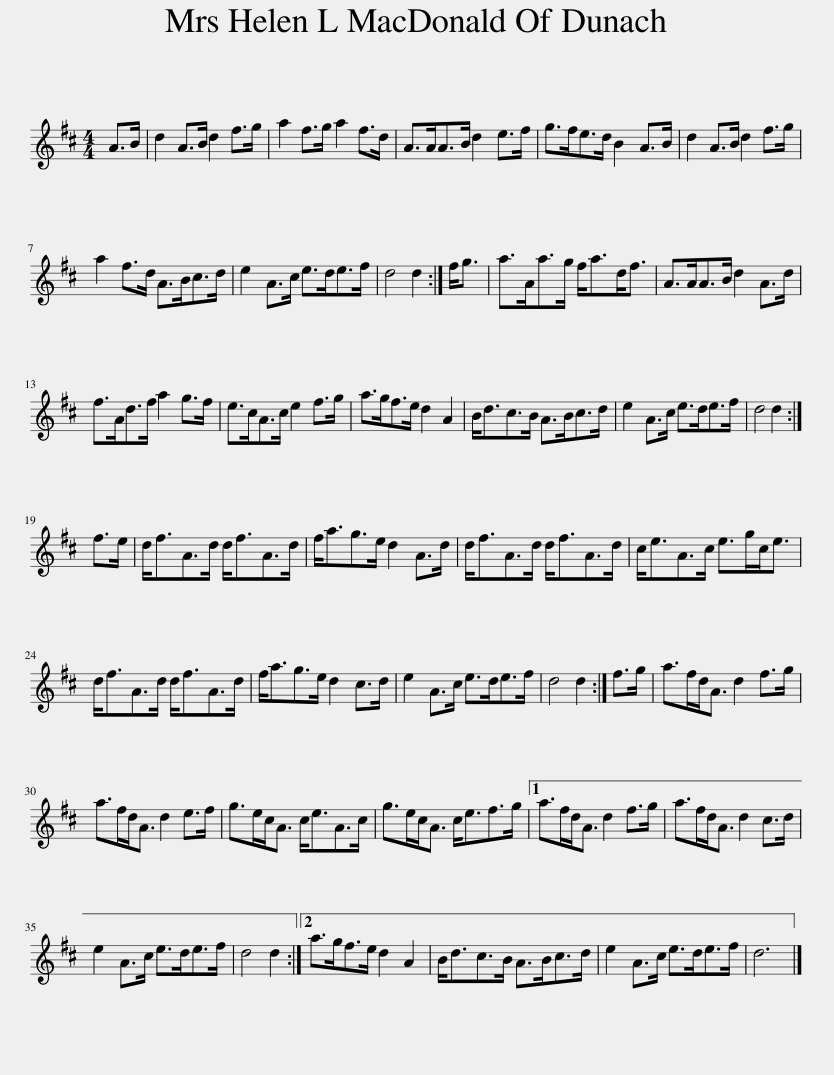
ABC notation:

X:1
L:1/8
M:4/4
I:linebreak $
K:D
V:1 treble
V:1
 A>B | d2 A>B d2 f>g | a2 f>g a2 f>d | A>AA>B d2 e>f | g>fe>d B2 A>B | %5
 d2 A>B d2 f>g |$ a2 f>d A>Bc>d | e2 A>c e>de>f | d4 d2 :| f<g | %10
 a>Aa>g f<ad<f | A>AA>B d2 A>d |$ f>Ad>f a2 g>f | e>cA>c e2 f>g | a>gf>e d2 A2 | %15
 B<dc>B A>Bc>d | e2 A>c e>de>f | d4 d2 :|$ f>e | d<fA>d d<fA>d | %20
 f<ag>e d2 A>d | d<fA>d d<fA>d | c<eA>c e>gc<e |$ d<fA>d d<fA>d | f<ag>e d2 c>d | %25
 e2 A>c e>de>f | d4 d2 :| f>g | a>fd<A d2 f>g |$ a>fd<A d2 e>f | %30
 g>ec<A c<eA>c | g>ec<A c<ef>g |1 a>fd<A d2 f>g | a>fd<A d2 c>d |$ e2 A>c e>de>f | %35
 d4 d2 :|2 a>gf>e d2 A2 | B<dc>B A>Bc>d | e2 A>c e>de>f | d6 |] %40
